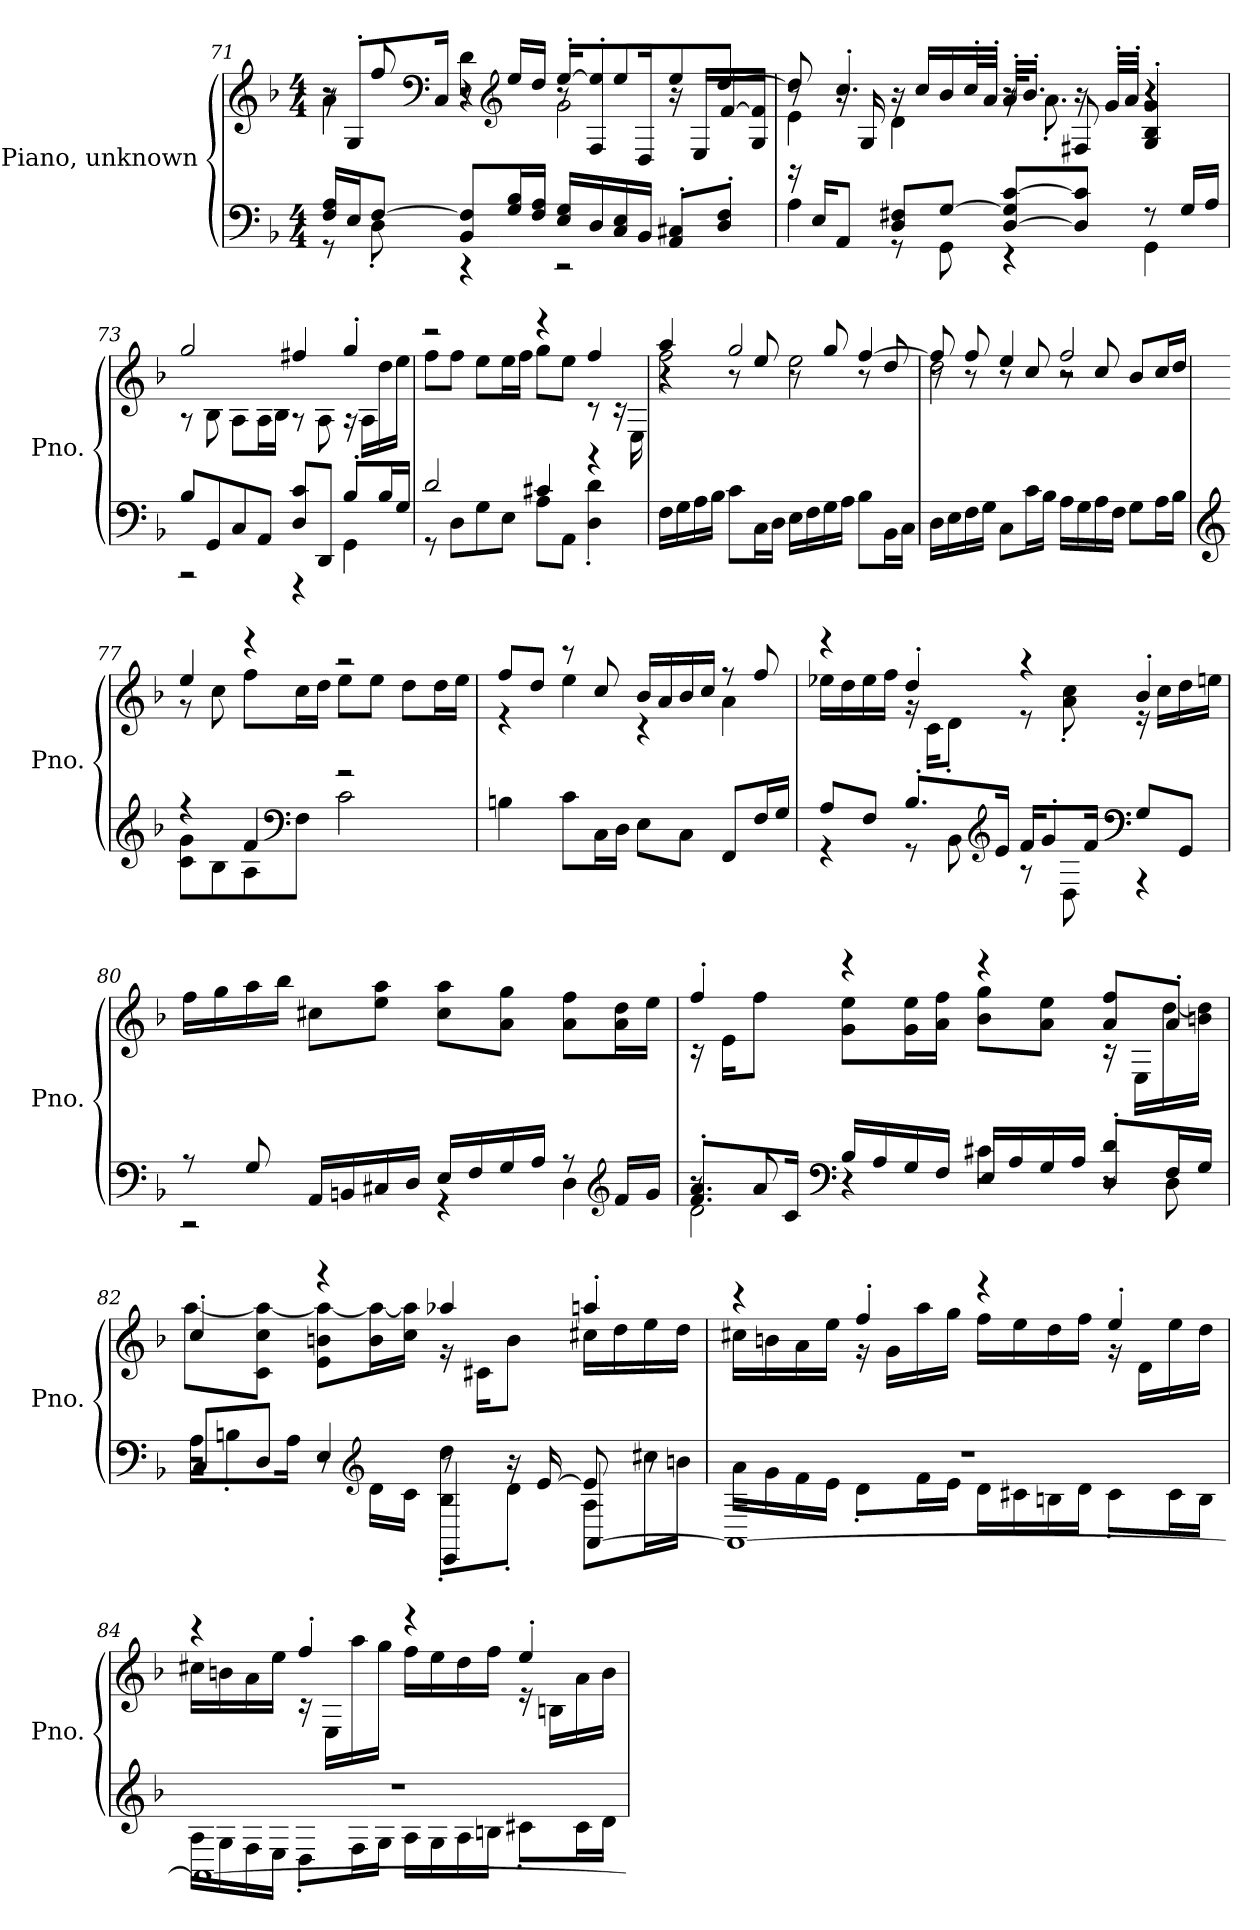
**kern	**kern
*part1	*part1
*staff2	*staff1
*I"Piano, unknown	*
*I'Pno.	*
*clefF4	*clefG2
*k[b-]	*k[b-]
*M4/4	*M4/4
=71	=71
*^	*^
*	*	*	*^
16F/ 16A/LL	8r	8r	4a\	16r
16E/J	.	.	.	8G'/L
[8F/J	8D'\	8ff/	.	.
*	*	*clefF4	*	*
.	.	.	.	16C/Jk
8BB-/ 8F/]L	4r	4r	4d\	8r
*	*	*clefG2	*	*
16G/ 16B-/L	.	.	.	16ee/LL
16F/ 16A/JJ	.	.	.	16dd/JJ
16E/ 16G/LL	2r	8r	2g\	[16ee'/KL
16D/	.	.	.	8F/' 8ee/]'
16C/ 16E/	.	8ee/L	.	.
16BB-/JJ	.	.	.	16D/Jk
8AA/' 8C#X/'L	.	8ee/	.	16r
.	.	.	.	16E/LL
8D/' 8F/'J	.	[8dd/J	.	[16f/
.	.	.	.	16G/ 16f/]JJ
!!LO:PB:g=z	!!	!!
=72	=72	=72	=72	=72
16r	4A\	8dd/]	4e\	8r
16E/KL	.	.	.	.
8AA/J	.	4.cc'/	.	16r
.	.	.	.	16G/
8D/ 8F#X/L	8r	.	4d\	16r
.	.	.	.	16cc/LL
[8G/J	8GG\	.	.	16b-/
.	.	.	.	32cc'/L
.	.	.	.	32a'/JJJ
[8D/ 8G/] [8c/L	4r	8r	16r	32a'/KLL
.	.	.	.	16.b-'/JJ
.	.	.	8.a'\	.
8D/] 8c/]J	.	8F#X/	.	16r
.	.	.	.	32g'/LLL
.	.	.	.	32a'/JJJ
8r	4GG\	4r	4r	4G/' 4B-/' 4g/'
16G/LL	.	.	.	.
16A/JJ	.	.	.	.
*	*	*	*v	*v
=73	=73	=73	=73
8B-/L	2r	2gg/	8r
8GG/	.	.	8B-\
8C/	.	.	8A\L
8AA/J	.	.	16A\L
.	.	.	16B-\JJ
8D/ 8c/L	4r	4ff#X/	8r
8DD/J	.	.	8A\
8B-'/L	4GG\	4gg'/	16r
.	.	.	16A\LL
16B-/L	.	.	16dd\
16G/JJ	.	.	16ee\JJ
=74	=74	=74	=74
2d/	8r	2r	8ff\L
.	8D\L	.	8ff\J
.	8G\	.	8ee\L
.	8E\J	.	16ee\L
.	.	.	16ff\JJ
4c#X/	8A\L	4r	8gg\L
.	8AA\J	.	8ee\J
4r	4D\' 4d\'	4ff/	8r
.	.	.	16r
.	.	.	16E\
*v	*v	*	*
!!LO:LB:g=z
=75	=75	=75
*	*	*^
16F\LL	4r	2ff\	4aa/
16G\	.	.	.
16A\	.	.	.
16B-\JJ	.	.	.
8c\L	2gg/	.	8r
16C\L	.	.	8ee/
16D\JJ	.	.	.
16E\LL	.	2ee\	8r
16F\	.	.	.
16G\	.	.	8gg/
16A\JJ	.	.	.
8B-\L	[4ff/	.	8r
16BB-\L	.	.	8dd/
16C\JJ	.	.	.
=76	=76	=76	=76
16D\LL	8ff/]	2dd\	8r
16E\	.	.	.
16F\	8r	.	8ff/
16G\JJ	.	.	.
8C\L	4ee/	.	8r
16c\L	.	.	8cc/
16B-\JJ	.	.	.
16A\LL	2ff/	2r	8r
16G\	.	.	.
16A\	.	.	8cc/
16F\JJ	.	.	.
8G\L	.	.	8b-/L
16A\L	.	.	16cc/L
16B-\JJ	.	.	16dd/JJ
*	*v	*v	*v
=77	=77
*clefG2	*
*^	*^
4r	8c\ 8g\L	4ee/	8r
.	8B-\	.	8cc\
4f/	8A\	4r	8ff\L
*clefF4	*	*	*
.	8F\J	.	16cc\L
.	.	.	16dd\JJ
2r	2c\	2r	8ee\L
.	.	.	8ee\J
.	.	.	8dd\L
.	.	.	16dd\L
.	.	.	16ee\JJ
*v	*v	*	*
!!LO:LB:g=z	!!
=78	=78	=78
4Bn\	8ff/L	4r
.	8dd/J	.
8c\L	8r	4ee\
16C\L	8cc/	.
16D\JJ	.	.
8E\L	16b-/LL	4r
.	16a/	.
8C\J	16b-/	.
.	16cc/JJ	.
8FF/L	8r	4a\
16F/L	8ff/	.
16G/JJ	.	.
=79	=79	=79
*^	*	*
8A/L	4r	4r	16ee-X\LL
.	.	.	16dd\
8F/J	.	.	16ee-\
.	.	.	16ff\JJ
8.B-'/L	8r	4dd'/	16r
.	.	.	16c\KL
.	8BB-\	.	8d'\J
*clefG2	*	*	*
16e/Jk	.	.	.
16f/KL	8r	4r	8r
8g'/	.	.	.
.	8D\	.	8a\' 8cc\'
16f/Jk	.	.	.
*clefF4	*	*	*
8G/L	4r	4b-'/	16r
.	.	.	16cc\LL
8GG/J	.	.	16dd\
.	.	.	16een\JJ
*	*	*v	*v
!!LO:LB:g=z
=80	=80	=80
8r	2r	16ff\LL
.	.	16gg\
8G/	.	16aa\
.	.	16bb-\JJ
16AA/LL	.	8cc#X\L
16BBn/	.	.
16C#X/	.	8ee\ 8aa\J
16D/JJ	.	.
16E/LL	4r	8cc#\ 8aa\L
16F/	.	.
16G/	.	8a\ 8gg\J
16A/JJ	.	.
8r	4D\	8a\ 8ff\L
*clefG2	*	*
16f/LL	.	16a\ 16dd\L
16g/JJ	.	16ee\JJ
=81	=81	=81
*	*^	*^
8r	2d\	8.f/' 8.a/'L	4ff'/	16r
.	.	.	.	16e\KL
8a/	.	.	.	8ff\J
.	.	16c/Jk	.	.
*clefF4	*	*	*	*
4r	.	16B-/LL	4r	8g\ 8ee\L
.	.	16A/	.	.
.	.	16G/	.	16g\ 16ee\L
.	.	16F/JJ	.	16a\ 16ff\JJ
2r	4c#X\	16E/LL	4r	8b-\ 8gg\L
.	.	16A/	.	.
.	.	16G/	.	8a\ 8ee\J
.	.	16A/JJ	.	.
.	8r	8D/' 8d/'L	8a/ 8ff/L	16r
.	.	.	.	16E\LL
.	8D\	16F/L	8a'/J	[16dd\
.	.	16G/JJ	.	16bn\ 16dd\]JJ
!!LO:LB:g=z	!!
=82	=82	=82	=82	=82
2r	16A\KL	8C/L	4cc'/	[8aa\L
.	8Bn'\	.	.	.
.	.	8D/J	.	8c\ 8cc\ 8aa\_J
.	16A\Jk	.	.	.
.	8r	4E/	4r	8e\ 8bn\ 8aa\_L
*clefG2	*	*	*	*
.	16d\LL	.	.	16b\ 16aa\_L
.	16c\JJ	.	.	16cc\ 16aa\]JJ
8r	8B\' 8dd\'L	4EE/	4aa-X/	16r
.	.	.	.	16c#X\KL
16r	8d'\J	.	.	8b\J
[16e/	.	.	.	.
8e/]	8A\L	[4AA/	4aan'/	16cc#X\LL
.	.	.	.	16dd\
8r	16cc#X\L	.	.	16ee\
.	16bn\JJ	.	.	16dd\JJ
=83	=83	=83	=83	=83
1r	16a\LL	1AA_	4r	16cc#X\LL
.	16g\	.	.	16bn\
.	16f\	.	.	16a\
.	16e\JJ	.	.	16ee\JJ
.	8d'\L	.	4ff'/	16r
.	.	.	.	16g\LL
.	16f\L	.	.	16aa\
.	16e\JJ	.	.	16gg\JJ
.	16d\LL	.	4r	16ff\LL
.	16c#X\	.	.	16ee\
.	16Bn\	.	.	16dd\
.	16d\JJ	.	.	16ff\JJ
.	8c#'\L	.	4ee'/	16r
.	.	.	.	16d\LL
.	16c#\L	.	.	16ee\
.	16B\JJ	.	.	16dd\JJ
!!LO:LB:g=z	!!
=84	=84	=84	=84	=84
1r	16A\LL	1AA_	4r	16cc#X\LL
.	16G\	.	.	16bn\
.	16F\	.	.	16a\
.	16E\JJ	.	.	16ee\JJ
.	8D'\L	.	4ff'/	16r
.	.	.	.	16E\LL
.	16F\L	.	.	16aa\
.	16G\JJ	.	.	16gg\JJ
.	16A\LL	.	4r	16ff\LL
.	16G\	.	.	16ee\
.	16A\	.	.	16dd\
.	16Bn\JJ	.	.	16ff\JJ
.	8c#X'\L	.	4ee'/	16r
.	.	.	.	16Bn\LL
.	16c#\L	.	.	16a\
.	16d\JJ	.	.	16b\JJ
*v	*v	*v	*	*
*	*v	*v
=	=
*-	*-
